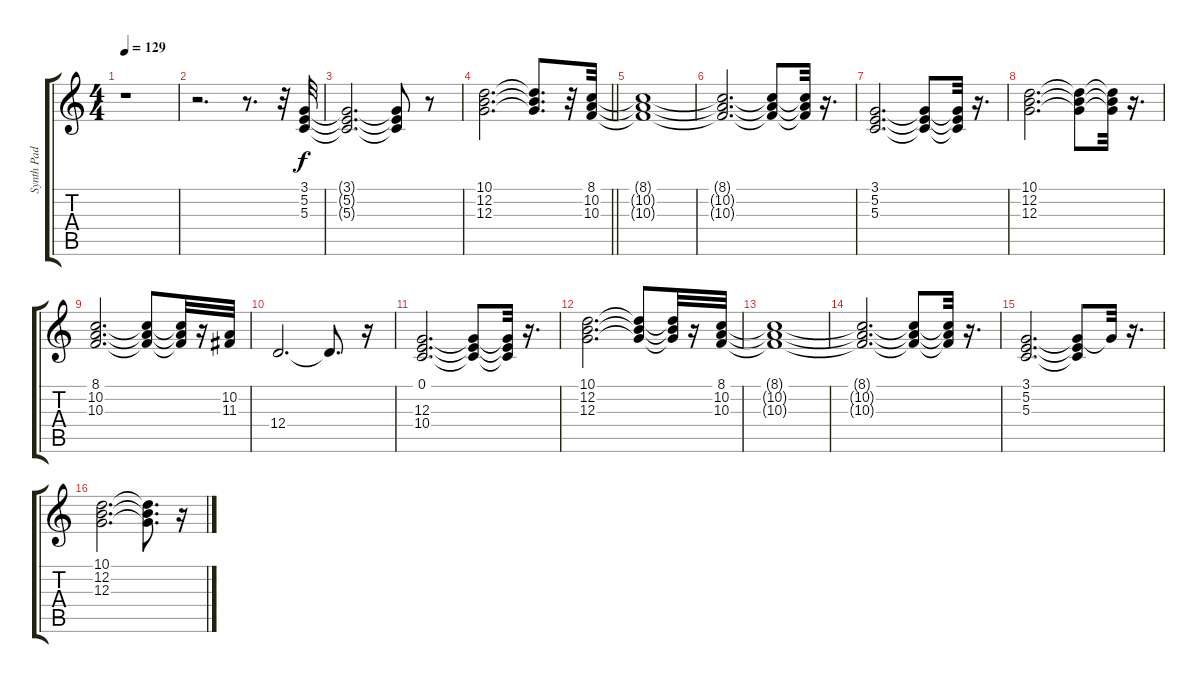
\track ("Synth Pad" "Synth Pad") {instrument pad6metallic}
\staff {score tabs}
\tuning (E4 B3 G3 D3 A2 E2) {hide}
\ts (4 4)
\tempo 129
\clef g2
\ks c
r.1{dy f} |
r.2{d} r.8{d} r.32 (3.1 5.2 5.3).32 |
(3.1{t} 5.2{t} 5.3{t}).2{d} (3.1{t} 5.2{t} 5.3{t}).8 r.8 |
\barLineRight lightlight
(10.1 12.2 12.3).2{d} (10.1{t} 12.2{t} 12.3{t}).8{d} r.32 (8.1 10.2 10.3).32 |
(8.1{t} 10.2{t} 10.3{t}).1 |
(8.1{t} 10.2{t} 10.3{t}).2{d} (8.1{t} 10.2{t} 10.3{t}).8 (8.1{t} 10.2{t} 10.3{t}).32 r.16{d} |
(3.1 5.2 5.3).2{d} (3.1{t} 5.2{t} 5.3{t}).8 (3.1{t} 5.2{t} 5.3{t}).32 r.16{d} |
(10.1 12.2 12.3).2{d} (10.1{t} 12.2{t} 12.3{t}).8 (10.1{t} 12.2{t} 12.3{t}).32 r.16{d} |
(8.1 10.2 10.3).2{d} (8.1{t} 10.2{t} 10.3{t}).8 (8.1{t} 10.2{t} 10.3{t}).32 r.16 (10.2 11.3).32 |
12.4.2{d} 12.4{t}.8{d} r.16 |
(0.1 12.3 10.4).2{d} (0.1{t} 12.3{t} 10.4{t}).8 (0.1{t} 12.3{t} 10.4{t}).32 r.16{d} |
(10.1 12.2 12.3).2{d} (10.1{t} 12.2{t} 12.3{t}).8 (10.1{t} 12.2{t} 12.3{t}).32 r.16 (8.1 10.2 10.3).32 |
(8.1{t} 10.2{t} 10.3{t}).1 |
(8.1{t} 10.2{t} 10.3{t}).2{d} (8.1{t} 10.2{t} 10.3{t}).8 (8.1{t} 10.2{t} 10.3{t}).32 r.16{d} |
(3.1 5.2 5.3).2{d} (3.1{t} 5.2{t} 5.3{t}).8 3.1{t}.32 r.16{d} |
(10.1 12.2 12.3).2{d} (10.1{t} 12.2{t} 12.3{t}).8{d} r.16
